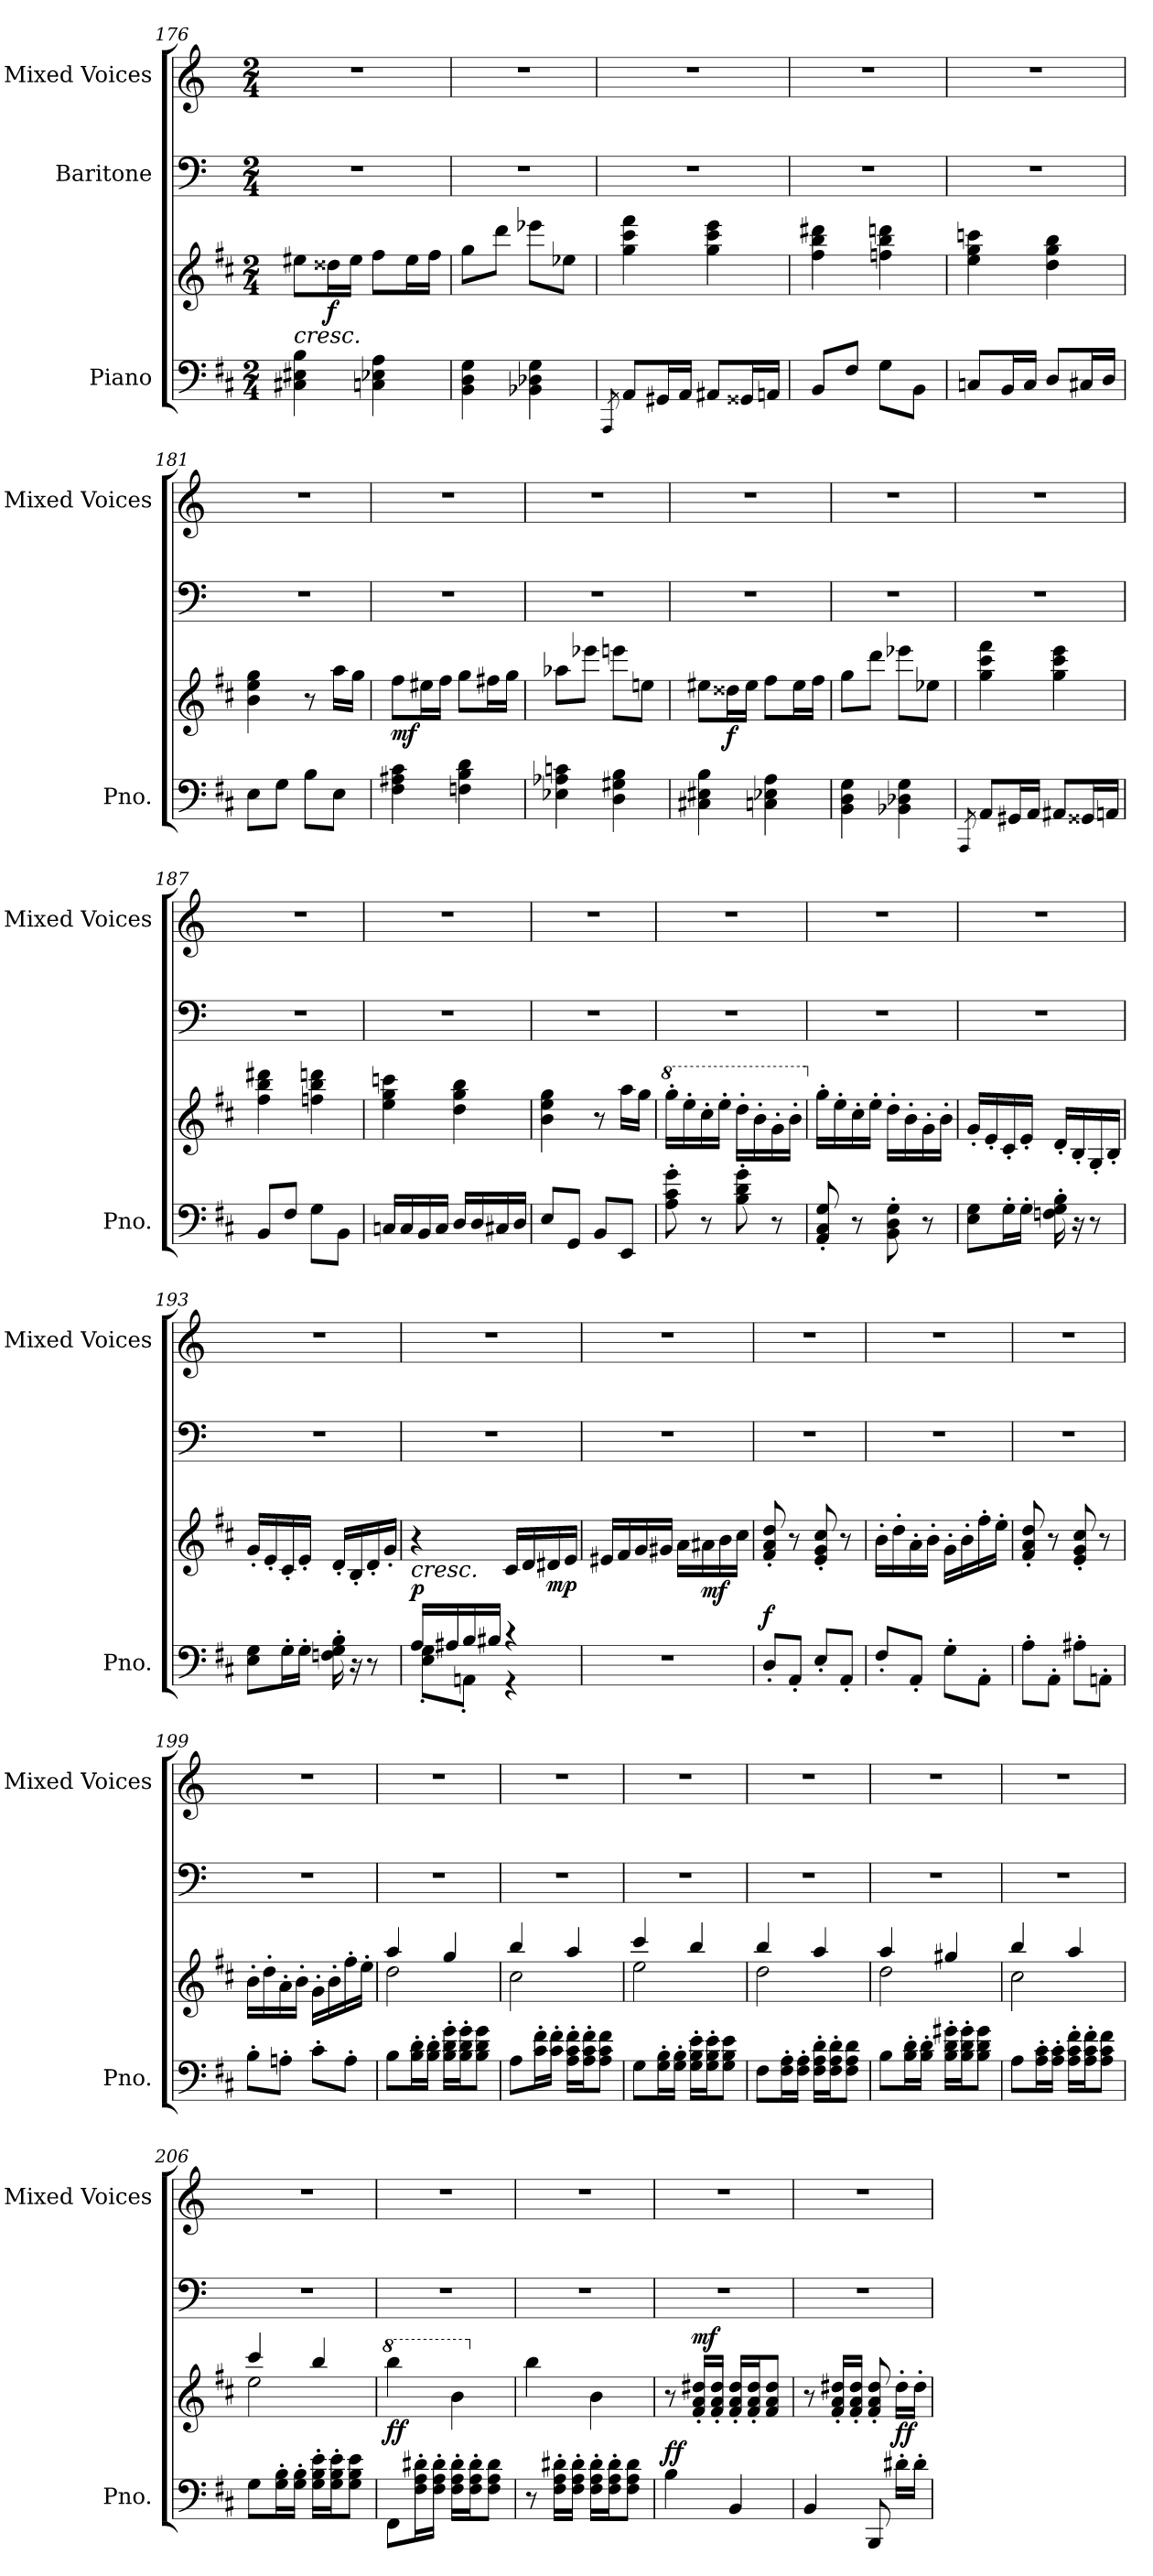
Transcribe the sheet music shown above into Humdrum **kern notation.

**kern	**kern	**dynam	**kern	**kern
*part3	*part3	*part3	*part2	*part1
*staff4	*staff3	*staff3/4	*staff2	*staff1
*I"Piano	*	*	*I"Baritone	*I"Mixed Voices
*I'Pno.	*	*	*	*I'Mixed Voices
!!LO:LB:g=z
*clefF4	*clefG2	*	*clefF4	*clefG2
*k[f#c#]	*k[f#c#]	*	*k[]	*k[]
*M2/4	*M2/4	*	*M2/4	*M2/4
=176	=176	=176	=176	=176
!	!	!LO:HP:b	!	!
4C#X\ 4E#X\ 4B\	8ee#X\L	<	2r	2r
!	!	!LO:DY:b	!	!
.	16dd##X\L	f	.	.
.	16ee#\JJ	.	.	.
4Cn\ 4E-X\ 4A\	8ff#\L	.	.	.
.	16ee#\L	.	.	.
.	16ff#\JJ	.	.	.
.	.	[	.	.
=177	=177	=177	=177	=177
4BB\ 4D\ 4G\	8gg\L	.	2r	2r
.	8ddd\J	.	.	.
4BB-X\ 4D-X\ 4G\	8eee-X\L	.	.	.
.	8ee-X\J	.	.	.
=178	=178	=178	=178	=178
8qAAA/	.	.	.	.
!	!	!LO:DY:a=2	!	!
!	!	!LO:DY:n=1:a	!	!
8AA/L	4gg\ 4ccc#\ 4fff#\	ff mf	2r	2r
16GG#X/L	.	.	.	.
16AA/JJ	.	.	.	.
8AA#X/L	4gg\ 4ccc#\ 4eee\	.	.	.
16GG##X/L	.	.	.	.
16AAn/JJ	.	.	.	.
=179	=179	=179	=179	=179
8BB/L	4ff#\ 4bb\ 4ddd#X\	.	2r	2r
8F#/J	.	.	.	.
8G\L	4ffn\ 4bb\ 4dddn\	.	.	.
8BB\J	.	.	.	.
=180	=180	=180	=180	=180
8Cn/L	4ee\ 4gg\ 4cccn\	.	2r	2r
16BB/L	.	.	.	.
16C/JJ	.	.	.	.
8D/L	4dd\ 4gg\ 4bb\	.	.	.
16C#X/L	.	.	.	.
16D/JJ	.	.	.	.
!!LO:LB:g=z
=181	=181	=181	=181	=181
8E\L	4b\ 4ee\ 4gg\	.	2r	2r
8G\J	.	.	.	.
8B\L	8r	.	.	.
8E\J	16aa\LL	.	.	.
.	16gg\JJ	.	.	.
=182	=182	=182	=182	=182
!	!	!LO:DY:b	!	!
4F#\ 4A#X\ 4c#\	8ff#\L	mf	2r	2r
.	16ee#X\L	.	.	.
.	16ff#\JJ	.	.	.
4Fn\ 4B\ 4d\	8gg\L	.	.	.
.	16ff#X\L	.	.	.
.	16gg\JJ	.	.	.
=183	=183	=183	=183	=183
4E-X\ 4A-X\ 4cn\	8aa-X\L	.	2r	2r
.	8eee-X\J	.	.	.
4D\ 4G#X\ 4B\	8eeen\L	.	.	.
.	8een\J	.	.	.
=184	=184	=184	=184	=184
4C#X\ 4E#X\ 4B\	8ee#X\L	.	2r	2r
!	!	!LO:DY:b	!	!
.	16dd##X\L	f	.	.
.	16ee#\JJ	.	.	.
4Cn\ 4E-X\ 4A\	8ff#\L	.	.	.
.	16ee#\L	.	.	.
.	16ff#\JJ	.	.	.
=185	=185	=185	=185	=185
4BB\ 4D\ 4G\	8gg\L	.	2r	2r
.	8ddd\J	.	.	.
4BB-X\ 4D-X\ 4G\	8eee-X\L	.	.	.
.	8ee-X\J	.	.	.
!!LO:LB:g=z
=186	=186	=186	=186	=186
8qAAA/	.	.	.	.
!	!	!LO:DY:a=2	!	!
!	!	!LO:DY:n=1:a	!	!
8AA/L	4gg\ 4ccc#\ 4fff#\	ff mf	2r	2r
16GG#X/L	.	.	.	.
16AA/JJ	.	.	.	.
8AA#X/L	4gg\ 4ccc#\ 4eee\	.	.	.
16GG##X/L	.	.	.	.
16AAn/JJ	.	.	.	.
=187	=187	=187	=187	=187
8BB/L	4ff#\ 4bb\ 4ddd#X\	.	2r	2r
8F#/J	.	.	.	.
8G\L	4ffn\ 4bb\ 4dddn\	.	.	.
8BB\J	.	.	.	.
=188	=188	=188	=188	=188
16Cn/LL	4ee\ 4gg\ 4cccn\	.	2r	2r
16C/	.	.	.	.
16BB/	.	.	.	.
16C/JJ	.	.	.	.
16D/LL	4dd\ 4gg\ 4bb\	.	.	.
16D/	.	.	.	.
16C#X/	.	.	.	.
16D/JJ	.	.	.	.
=189	=189	=189	=189	=189
8E/L	4b\ 4ee\ 4gg\	.	2r	2r
8GG/J	.	.	.	.
8BB/L	8r	.	.	.
8EE/J	16aa\LL	.	.	.
.	16gg\JJ	.	.	.
=190	=190	=190	=190	=190
*	*8va	*	*	*
8A\' 8c#\' 8g\'	16ggg'\LL	.	2r	2r
.	16eee'\	.	.	.
8r	16ccc#'\	.	.	.
.	16eee'\JJ	.	.	.
8B\' 8d\' 8g\'	16ddd'\LL	.	.	.
.	16bb'\	.	.	.
8r	16gg'\	.	.	.
.	16bb'\JJ	.	.	.
!!LO:LB:g=z
=191	=191	=191	=191	=191
*	*X8va	*	*	*
8AA/' 8C#/' 8G/'	16gg'\LL	.	2r	2r
.	16ee'\	.	.	.
8r	16cc#'\	.	.	.
.	16ee'\JJ	.	.	.
8BB\' 8D\' 8G\'	16dd'\LL	.	.	.
.	16b'\	.	.	.
8r	16g'\	.	.	.
.	16b'\JJ	.	.	.
=192	=192	=192	=192	=192
8E\ 8G\L	16g'/LL	.	2r	2r
.	16e'/	.	.	.
16G'\L	16c#'/	.	.	.
16G'\JJ	16e'/JJ	.	.	.
16Fn\' 16G\' 16B\'	16d'/LL	.	.	.
16r	16B'/	.	.	.
8r	16G'/	.	.	.
.	16B'/JJ	.	.	.
=193	=193	=193	=193	=193
8E\ 8G\L	16g'/LL	.	2r	2r
.	16e'/	.	.	.
16G'\L	16c#'/	.	.	.
16G'\JJ	16e'/JJ	.	.	.
16Fn\' 16G\' 16B\'	16d'/LL	.	.	.
16r	16B'/	.	.	.
8r	16d'/	.	.	.
.	16g'/JJ	.	.	.
=194	=194	=194	=194	=194
*^	*	*	*	*
!	!	!	!LO:HP:b	!	!
!	!	!	!LO:DY:n=1:a=2	!	!
16A/LL	8E\' 8G\'L	4r	< p	2r	2r
16A#X/	.	.	.	.	.
16B/	8AAn'\J	.	.	.	.
16B#X/JJ	.	.	.	.	.
4r	4r	16c#/LL	.	.	.
.	.	16d/	.	.	.
!	!	!	!LO:DY:n=2:b	!	!
.	.	16d#X/	mp	.	.
.	.	16e/JJ	.	.	.
*v	*v	*	*	*	*
=195	=195	=195	=195	=195
2r	16e#X/LL	.	2r	2r
.	16f#/	.	.	.
.	16g/	.	.	.
.	16g#X/JJ	.	.	.
.	16a\LL	.	.	.
!	!	!LO:DY:b	!	!
.	16a#X\	mf	.	.
.	16b\	.	.	.
.	16cc#\JJ	[	.	.
!!LO:PB:g=z
=196	=196	=196	=196	=196
!	!	!LO:DY:a=2	!	!
8D'/L	8f#/' 8a/' 8dd/'	f	2r	2r
8AA'/J	8r	.	.	.
8E'/L	8e/' 8g/' 8cc#/'	.	.	.
8AA'/J	8r	.	.	.
=197	=197	=197	=197	=197
8F#'/L	16b'\LL	.	2r	2r
.	16dd'\	.	.	.
8AA'/J	16a'\	.	.	.
.	16b'\JJ	.	.	.
8G'\L	16g'\LL	.	.	.
.	16b'\	.	.	.
8AA'\J	16ff#'\	.	.	.
.	16ee'\JJ	.	.	.
=198	=198	=198	=198	=198
8A'\L	8f#/' 8a/' 8dd/'	.	2r	2r
8AA'\J	8r	.	.	.
8A#X'\L	8e/' 8g/' 8cc#/'	.	.	.
8AAn'\J	8r	.	.	.
=199	=199	=199	=199	=199
8B'\L	16b'\LL	.	2r	2r
.	16dd'\	.	.	.
8An'\J	16a'\	.	.	.
.	16b'\JJ	.	.	.
8c#'\L	16g'\LL	.	.	.
.	16b'\	.	.	.
8A'\J	16ff#'\	.	.	.
.	16ee'\JJ	.	.	.
!!LO:LB:g=z
=200	=200	=200	=200	=200
*	*^	*	*	*
!	!	!	!LO:DY:a=2	!	!
!	!	!	!LO:DY:n=1:a	!	!
8B\L	4aa/	2dd\	mp f	2r	2r
16B\' 16d\'L	.	.	.	.	.
16B\' 16d\'JJ	.	.	.	.	.
16B\' 16d\' 16g\'LL	4gg/	.	.	.	.
16B\' 16d\' 16g\'J	.	.	.	.	.
8B\ 8d\ 8g\J	.	.	.	.	.
=201	=201	=201	=201	=201	=201
8A\L	4bb/	2cc#\	.	2r	2r
16c#\' 16f#\'L	.	.	.	.	.
16c#\' 16f#\'JJ	.	.	.	.	.
16A\' 16c#\' 16f#\'LL	4aa/	.	.	.	.
16A\' 16c#\' 16f#\'J	.	.	.	.	.
8A\ 8c#\ 8f#\J	.	.	.	.	.
=202	=202	=202	=202	=202	=202
8G\L	4ccc#/	2ee\	.	2r	2r
16G\' 16B\'L	.	.	.	.	.
16G\' 16B\'JJ	.	.	.	.	.
16G\' 16B\' 16e\'LL	4bb/	.	.	.	.
16G\' 16B\' 16e\'J	.	.	.	.	.
8G\ 8B\ 8e\J	.	.	.	.	.
=203	=203	=203	=203	=203	=203
8F#\L	4bb/	2dd\	.	2r	2r
16F#\' 16A\'L	.	.	.	.	.
16F#\' 16A\'JJ	.	.	.	.	.
16F#\' 16A\' 16d\'LL	4aa/	.	.	.	.
16F#\' 16A\' 16d\'J	.	.	.	.	.
8F#\ 8A\ 8d\J	.	.	.	.	.
=204	=204	=204	=204	=204	=204
8B\L	4aa/	2dd\	.	2r	2r
16B\' 16d\'L	.	.	.	.	.
16B\' 16d\'JJ	.	.	.	.	.
16B\' 16d\' 16g#X\'LL	4gg#X/	.	.	.	.
16B\' 16d\' 16g#\'J	.	.	.	.	.
8B\ 8d\ 8g#\J	.	.	.	.	.
!!LO:LB:g=z
=205	=205	=205	=205	=205	=205
8A\L	4bb/	2cc#\	.	2r	2r
16A\' 16c#\'L	.	.	.	.	.
16A\' 16c#\'JJ	.	.	.	.	.
16A\' 16c#\' 16f#\'LL	4aa/	.	.	.	.
16A\' 16c#\' 16f#\'J	.	.	.	.	.
8A\ 8c#\ 8f#\J	.	.	.	.	.
=206	=206	=206	=206	=206	=206
8G\L	4ccc#/	2ee\	.	2r	2r
16G\' 16B\'L	.	.	.	.	.
16G\' 16B\'JJ	.	.	.	.	.
16G\' 16B\' 16e\'LL	4bb/	.	.	.	.
16G\' 16B\' 16e\'J	.	.	.	.	.
8G\ 8B\ 8e\J	.	.	.	.	.
*	*v	*v	*	*	*
=207	=207	=207	=207	=207
*	*8va	*	*	*
!	!	!LO:DY:b	!	!
8FF#\L	4bbb\	ff	2r	2r
16F#\' 16A\' 16d#X\'L	.	.	.	.
16F#\' 16A\' 16d#\'JJ	.	.	.	.
16F#\' 16A\' 16d#\'LL	4bb\	.	.	.
16F#\' 16A\' 16d#\'J	.	.	.	.
8F#\ 8A\ 8d#\J	.	.	.	.
=208	=208	=208	=208	=208
*	*X8va	*	*	*
8r	4bb\	.	2r	2r
16F#\' 16A\' 16d#X\'LL	.	.	.	.
16F#\' 16A\' 16d#\'JJ	.	.	.	.
16F#\' 16A\' 16d#\'LL	4b\	.	.	.
16F#\' 16A\' 16d#\'J	.	.	.	.
8F#\ 8A\ 8d#\J	.	.	.	.
=209	=209	=209	=209	=209
!	!	!LO:DY:a=2	!	!
4B\	8r	ff	2r	2r
!	!	!LO:DY:a	!	!
.	16f#/' 16a/' 16dd#X/'LL	mf	.	.
.	16f#/' 16a/' 16dd#/'JJ	.	.	.
4BB/	16f#/' 16a/' 16dd#/'LL	.	.	.
.	16f#/' 16a/' 16dd#/'J	.	.	.
.	8f#/ 8a/ 8dd#/J	.	.	.
!!LO:LB:g=z
=210	=210	=210	=210	=210
4BB/	8r	.	2r	2r
.	16f#/' 16a/' 16dd#X/'LL	.	.	.
.	16f#/' 16a/' 16dd#/'JJ	.	.	.
8BBB/	8f#/' 8a/' 8dd#/'	.	.	.
!	!	!LO:DY:b	!	!
16d#X'\LL	16dd#'\LL	ff	.	.
16d#'\JJ	16dd#'\JJ	.	.	.
=	=	=	=	=
*-	*-	*-	*-	*-
